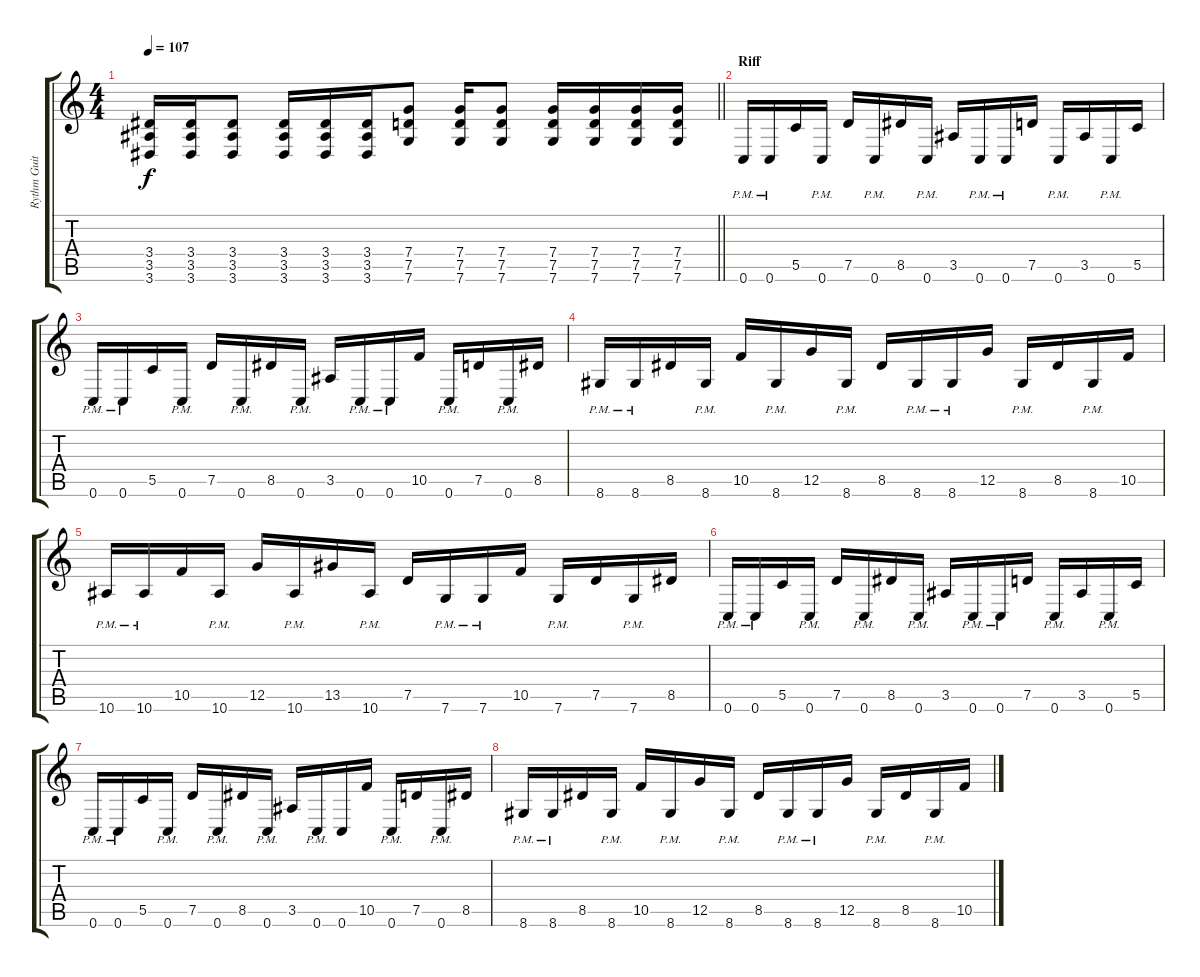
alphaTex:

\track ("Rythm Guitar 1" "Rythm Guit") {instrument distortionguitar}
\staff {score tabs}
\tuning (D4 A3 F3 C3 G2 C2) {hide}
\ts (4 4)
\tempo 107
\clef g2
\barLineRight lightlight
\ks c
(3.4{t} 3.5{t} 3.6{t}).16{dy f} (3.4 3.5 3.6).16 (3.4 3.5 3.6).8 (3.4 3.5 3.6).16 (3.4 3.5 3.6).16 (3.4 3.5 3.6).16 (7.4 7.5 7.6).8 (7.4 7.5 7.6).16 (7.4 7.5 7.6).8 (7.4 7.5 7.6).16 (7.4 7.5 7.6).16 (7.4 7.5 7.6).16 (7.4 7.5 7.6).16 |
\section ("" "Riff")
0.6{pm}.16{volume 14} 0.6{pm}.16 5.5.16 0.6{pm}.16 7.5.16 0.6{pm}.16 8.5.16 0.6{pm}.16 3.5.16 0.6{pm}.16 0.6{pm}.16 7.5.16 0.6{pm}.16 3.5.16 0.6{pm}.16 5.5.16 |
0.6{pm}.16 0.6{pm}.16 5.5.16 0.6{pm}.16 7.5.16 0.6{pm}.16 8.5.16 0.6{pm}.16 3.5.16 0.6{pm}.16 0.6{pm}.16 10.5.16 0.6{pm}.16 7.5.16 0.6{pm}.16 8.5.16 |
8.6{pm}.16 8.6{pm}.16 8.5.16 8.6{pm}.16 10.5.16 8.6{pm}.16 12.5.16 8.6{pm}.16 8.5.16 8.6{pm}.16 8.6{pm}.16 12.5.16 8.6{pm}.16 8.5.16 8.6{pm}.16 10.5.16 |
10.6{pm}.16 10.6{pm}.16 10.5.16 10.6{pm}.16 12.5.16 10.6{pm}.16 13.5.16 10.6{pm}.16 7.5.16 7.6{pm}.16 7.6{pm}.16 10.5.16 7.6{pm}.16 7.5.16 7.6{pm}.16 8.5.16 |
0.6{pm}.16 0.6{pm}.16 5.5.16 0.6{pm}.16 7.5.16 0.6{pm}.16 8.5.16 0.6{pm}.16 3.5.16 0.6{pm}.16 0.6{pm}.16 7.5.16 0.6{pm}.16 3.5.16 0.6{pm}.16 5.5.16 |
0.6{pm}.16 0.6{pm}.16 5.5.16 0.6{pm}.16 7.5.16 0.6{pm}.16 8.5.16 0.6{pm}.16 3.5.16 0.6{pm}.16 0.6.16 10.5.16 0.6{pm}.16 7.5.16 0.6{pm}.16 8.5.16 |
8.6{pm}.16 8.6{pm}.16 8.5.16 8.6{pm}.16 10.5.16 8.6{pm}.16 12.5.16 8.6{pm}.16 8.5.16 8.6{pm}.16 8.6{pm}.16 12.5.16 8.6{pm}.16 8.5.16 8.6{pm}.16 10.5.16
